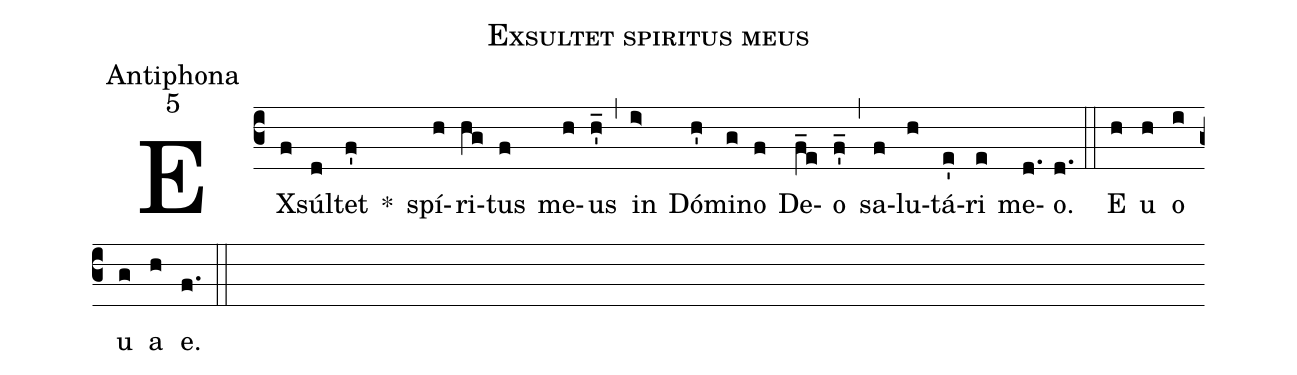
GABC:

name:Exsultet spiritus meus;
office-part:Antiphona;
mode:5;
%%
(c3) EX(f)súl(d)tet(f') *() spí(h)ri(hg)tus(f) me(h)us(h_') (,) in(i>) Dó(h')mi(g)no(f) De(f_e)o(f_') (,) sa(f)lu(h)tá(e')ri(e) me(d.)o.(d.) (::) E(h) u(h) o(i) u(g) a(h) e.(f.) (::)
